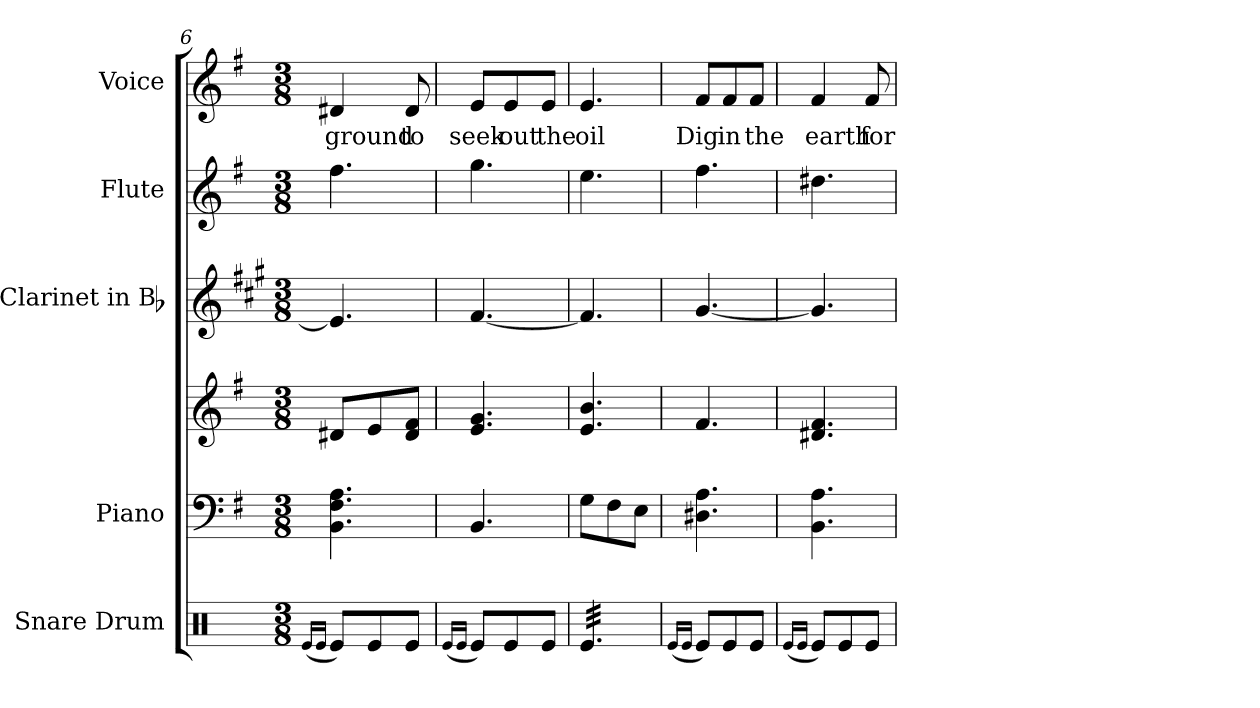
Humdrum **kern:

**kern	**kern	**kern	**kern	**kern	**kern	**text
*part5	*part4	*part4	*part3	*part2	*part1	*part1
*staff6	*staff5	*staff4	*staff3	*staff2	*staff1	*staff1
*I"Snare Drum	*I"Piano	*	*I"Clarinet in Bb	*I"Flute	*I"Voice	*
*I'S. D.	*I'Pno.	*	*I'Cl.	*I'Fl.	*I'Voice	*
*clefX	*clefF4	*clefG2	*clefG2	*clefG2	*clefG2	*
*	*	*	*ITrd1c2	*	*	*
*k[]	*k[f#]	*k[f#]	*k[f#]	*k[f#]	*k[f#]	*
*C:	*G:	*G:	*G:	*G:	*G:	*
*M3/8	*M3/8	*M3/8	*M3/8	*M3/8	*M3/8	*
=6	=6	=6	=6	=6	=6	=6
(16qRei/LL	.	.	.	.	.	.
16qRei/JJ	.	.	.	.	.	.
!	!	!	!	!	!	!LO:LY:b:color=#000000
8Rei/L)	4.BBi\ 4.F#i 4.Ai	8d#Xi/L	4.d#i/]	4.ff#i\	4d#Xi/	ground
8Rei/	.	8ei/	.	.	.	.
!	!	!	!	!	!	!LO:LY:b:color=#000000
8Rei/J	.	8d#i/ 8f#iJ	.	.	8d#i/	to
=7	=7	=7	=7	=7	=7	=7
(16qRei/LL	.	.	.	.	.	.
16qRei/JJ	.	.	.	.	.	.
!	!	!	!	!	!	!LO:LY:b:color=#000000
8Rei/L)	4.BBi/	4.ei/ 4.gi	[4.ei/	4.ggi\	8ei/L	seek
!	!	!	!	!	!	!LO:LY:b:color=#000000
8Rei/	.	.	.	.	8ei/	out
!	!	!	!	!	!	!LO:LY:b:color=#000000
8Rei/J	.	.	.	.	8ei/J	the
=8	=8	=8	=8	=8	=8	=8
!	!	!	!	!	!	!LO:LY:b:color=#000000
*tremolo	*	*	*	*	*	*
32Rei/LLL	8Gi\L	4.ei/ 4.bi	4.ei/]	4.eei\	4.ei/	oil
32Rei/	.	.	.	.	.	.
32Rei/	.	.	.	.	.	.
32Rei/	.	.	.	.	.	.
32Rei/	8F#i\	.	.	.	.	.
32Rei/	.	.	.	.	.	.
32Rei/	.	.	.	.	.	.
32Rei/	.	.	.	.	.	.
32Rei/	8Ei\J	.	.	.	.	.
32Rei/	.	.	.	.	.	.
32Rei/	.	.	.	.	.	.
32Rei/JJJ	.	.	.	.	.	.
*Xtremolo	*	*	*	*	*	*
=9	=9	=9	=9	=9	=9	=9
(16qRei/LL	.	.	.	.	.	.
16qRei/JJ	.	.	.	.	.	.
!	!	!	!	!	!	!LO:LY:b:color=#000000
8Rei/L)	4.D#Xi\ 4.Ai	4.f#i/	[4.f#i/	4.ff#i\	8f#i/L	Dig
!	!	!	!	!	!	!LO:LY:b:color=#000000
8Rei/	.	.	.	.	8f#i/	in
!	!	!	!	!	!	!LO:LY:b:color=#000000
8Rei/J	.	.	.	.	8f#i/J	the
=10	=10	=10	=10	=10	=10	=10
(16qRei/LL	.	.	.	.	.	.
16qRei/JJ	.	.	.	.	.	.
!	!	!	!	!	!	!LO:LY:b:color=#000000
8Rei/L)	4.BBi\ 4.Ai	4.d#Xi/ 4.f#i	4.f#i/]	4.dd#Xi\	4f#i/	earth
8Rei/	.	.	.	.	.	.
!	!	!	!	!	!	!LO:LY:b:color=#000000
8Rei/J	.	.	.	.	8f#i/	for
=	=	=	=	=	=	=
*-	*-	*-	*-	*-	*-	*-
